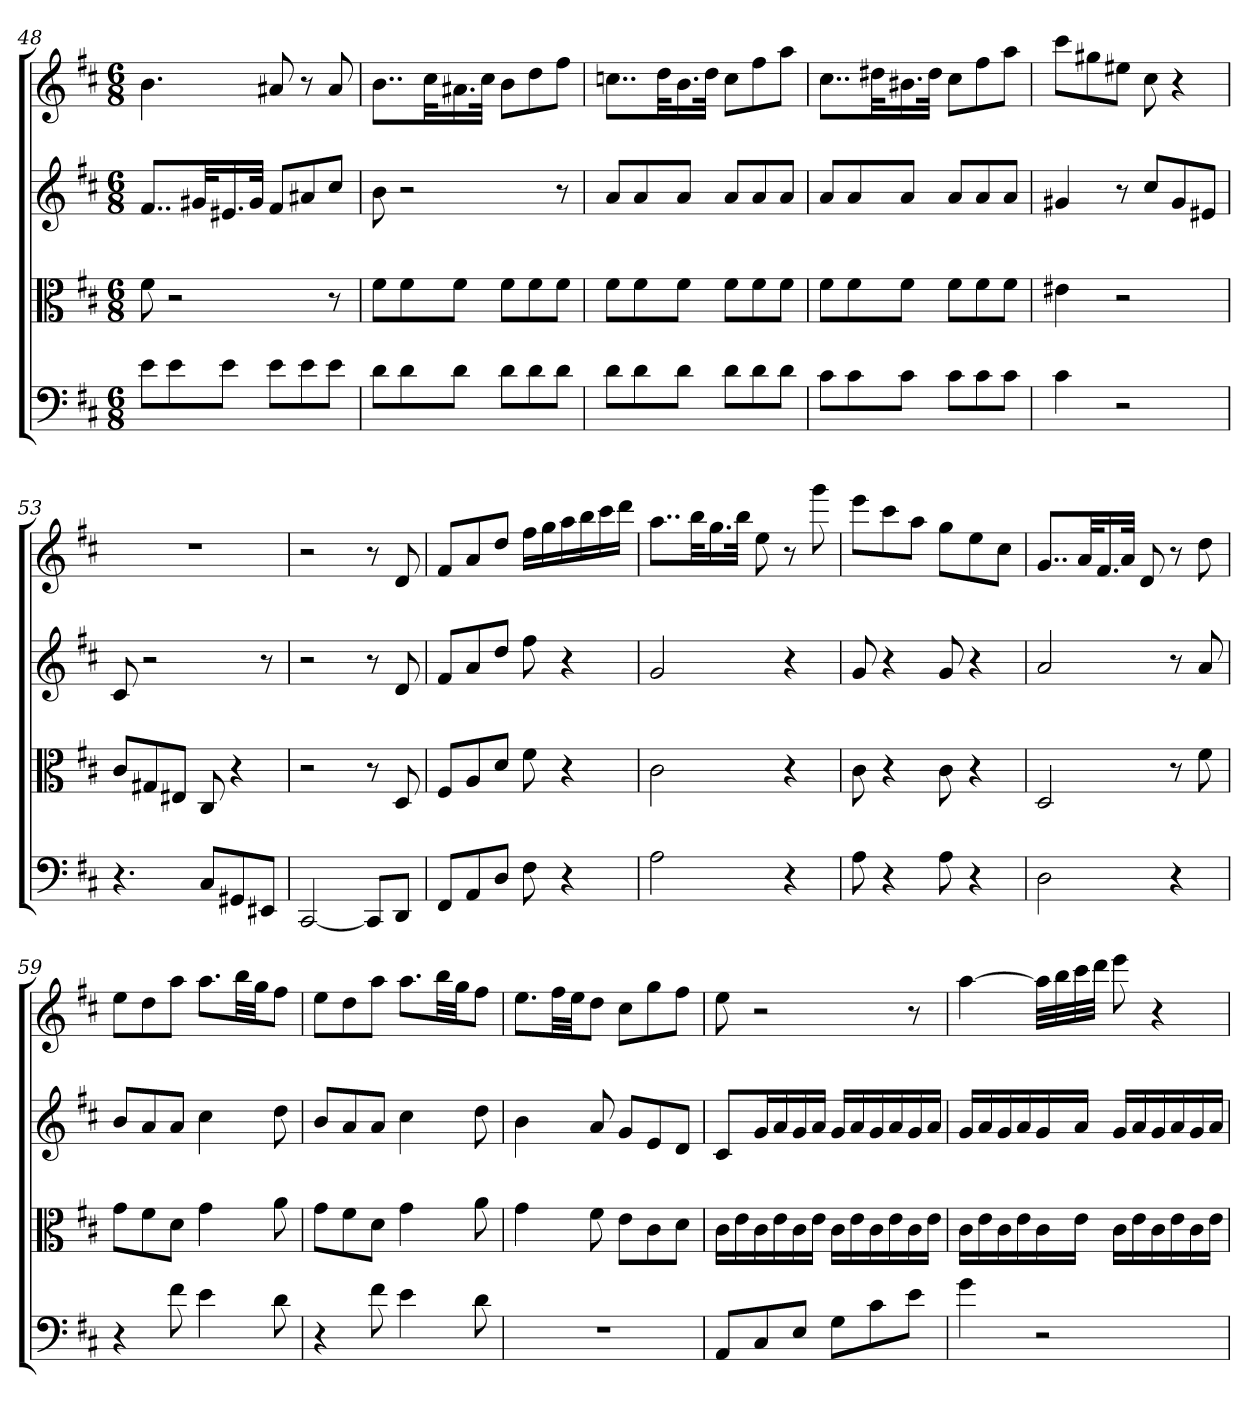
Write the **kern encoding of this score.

**kern	**kern	**kern	**kern
*part4	*part3	*part2	*part1
*staff4	*staff3	*staff2	*staff1
*clefF4	*clefC3	*	*
*k[f#c#]	*k[f#c#]	*k[f#c#]	*k[f#c#]
*D:	*D:	*D:	*D:
*M6/8	*M6/8	*M6/8	*M6/8
=48	=48	=48	=48
8e\L	8f#	8..f#L	4.b
8e\	2r	.	.
.	.	32g#XKL	.
8e\J	.	16.e#X	.
.	.	32g#JJk	.
8e\L	.	8f#L	8a#X
8e\	.	8a#X	8r
8e\J	8r	8cc#J	8a#
=49	=49	=49	=49
8d\L	8f#\L	8b	8..bL
8d\	8f#\	2r	.
.	.	.	32cc#KL
8d\J	8f#\J	.	16.a#X
.	.	.	32cc#JJk
8d\L	8f#\L	.	8bL
8d\	8f#\	.	8dd
8d\J	8f#\J	8r	8ff#J
=50	=50	=50	=50
8d\L	8f#\L	8aL	8..ccnL
8d\	8f#\	8a	.
.	.	.	32ddKL
8d\J	8f#\J	8aJ	16.b
.	.	.	32ddJJk
8d\L	8f#\L	8aL	8ccL
8d\	8f#\	8a	8ff#
8d\J	8f#\J	8aJ	8aaJ
=51	=51	=51	=51
8c#\L	8f#\L	8aL	8..cc#L
8c#\	8f#\	8a	.
.	.	.	32dd#XKL
8c#\J	8f#\J	8aJ	16.b#X
.	.	.	32dd#JJk
8c#\L	8f#\L	8aL	8cc#L
8c#\	8f#\	8a	8ff#
8c#\J	8f#\J	8aJ	8aaJ
=52	=52	=52	=52
4c#	4e#X	4g#X	8ccc#L
.	.	.	8gg#X
2r	2r	8r	8ee#XJ
.	.	8cc#L	8cc#
.	.	8g#	4r
.	.	8e#XJ	.
=53	=53	=53	=53
4.r	8c#/L	8c#	2.r
.	8G#X/	2r	.
.	8E#X/J	.	.
8C#/L	8C#	.	.
8GG#X/	4r	.	.
8EE#X/J	.	8r	.
=54	=54	=54	=54
[2CC#	2r	2r	2r
8CC#/L]	8r	8r	8r
8DD/J	8D	8d	8d
=55	=55	=55	=55
8FF#/L	8F#/L	8f#L	8f#L
8AA/	8A/	8a	8a
8D/J	8d/J	8ddJ	8ddJ
8F#	8f#	8ff#	16ff#LL
.	.	.	16gg
4r	4r	4r	16aa
.	.	.	16bb
.	.	.	16ccc#
.	.	.	16dddJJ
=56	=56	=56	=56
2A	2c#	2g	8..aaL
.	.	.	32bbKL
.	.	.	16.gg
.	.	.	32bbJJk
.	.	.	8ee
4r	4r	4r	8r
.	.	.	8ggg
=57	=57	=57	=57
8A	8c#	8g	8eeeL
4r	4r	4r	8ccc#
.	.	.	8aaJ
8A	8c#	8g	8ggL
4r	4r	4r	8ee
.	.	.	8cc#J
=58	=58	=58	=58
2D	2D	2a	8..gL
.	.	.	32aKL
.	.	.	16.f#
.	.	.	32aJJk
.	.	.	8d
4r	8r	8r	8r
.	8f#	8a	8dd
=59	=59	=59	=59
4r	8g\L	8bL	8eeL
.	8f#\	8a	8dd
8f#	8d\J	8aJ	8aaJ
4e	4g	4cc#	8.aaL
.	.	.	32bbLL
.	.	.	32ggJJ
8d	8a	8dd	8ff#J
=60	=60	=60	=60
4r	8g\L	8bL	8eeL
.	8f#\	8a	8dd
8f#	8d\J	8aJ	8aaJ
4e	4g	4cc#	8.aaL
.	.	.	32bbLL
.	.	.	32ggJJ
8d	8a	8dd	8ff#J
=61	=61	=61	=61
2.r	4g	4b	8.eeL
.	.	.	32ff#LL
.	.	.	32eeJJ
.	8f#	8a	8ddJ
.	8e\L	8gL	8cc#L
.	8c#\	8e	8gg
.	8d\J	8dJ	8ff#J
=62	=62	=62	=62
8AA/L	16c#\LL	8c#L	8ee
.	16e\	.	.
8C#/	16c#\	16gL	2r
.	16e\	16a	.
8E/J	16c#\	16g	.
.	16e\JJ	16aJJ	.
8G\L	16c#\LL	16gLL	.
.	16e\	16a	.
8c#\	16c#\	16g	.
.	16e\	16a	.
8e\J	16c#\	16g	8r
.	16e\JJ	16aJJ	.
=63	=63	=63	=63
4g	16c#\LL	16gLL	[4aa
.	16e\	16a	.
.	16c#\	16g	.
.	16e\	16a	.
2r	16c#\	16g	32aaLLL]
.	.	.	32bb
.	16e\JJ	16aJJ	32ccc#
.	.	.	32dddJJJ
.	16c#\LL	16gLL	8eee
.	16e\	16a	.
.	16c#\	16g	4r
.	16e\	16a	.
.	16c#\	16g	.
.	16e\JJ	16aJJ	.
=	=	=	=
*-	*-	*-	*-
